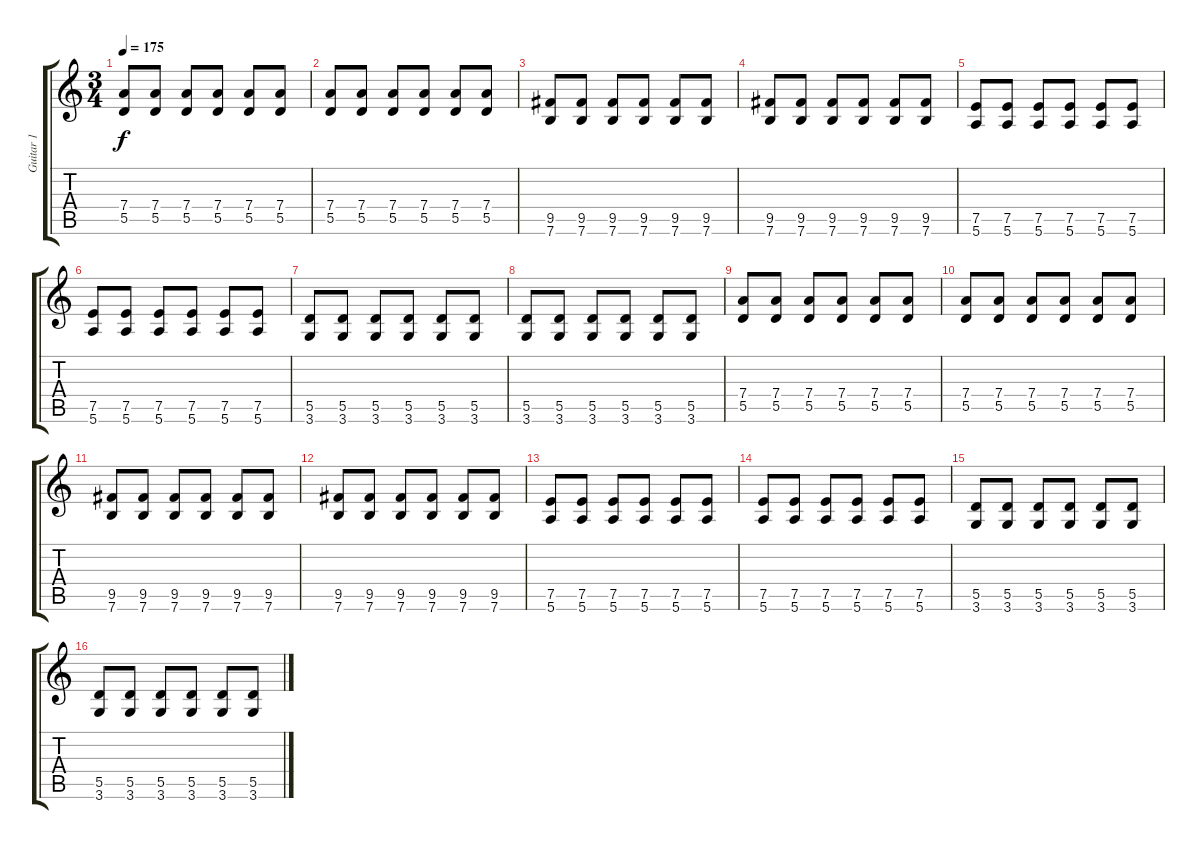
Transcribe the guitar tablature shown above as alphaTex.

\track ("Guitar 1" "Guitar 1") {instrument distortionguitar}
\staff {score tabs}
\tuning (E4 B3 G3 D3 A2 E2) {hide}
\ts (3 4)
\tempo 175
\clef g2
\ks c
(7.4 5.5).8{dy f} (7.4 5.5).8 (7.4 5.5).8 (7.4 5.5).8 (7.4 5.5).8 (7.4 5.5).8 |
(7.4 5.5).8 (7.4 5.5).8 (7.4 5.5).8 (7.4 5.5).8 (7.4 5.5).8 (7.4 5.5).8 |
(9.5 7.6).8 (9.5 7.6).8 (9.5 7.6).8 (9.5 7.6).8 (9.5 7.6).8 (9.5 7.6).8 |
(9.5 7.6).8 (9.5 7.6).8 (9.5 7.6).8 (9.5 7.6).8 (9.5 7.6).8 (9.5 7.6).8 |
(7.5 5.6).8 (7.5 5.6).8 (7.5 5.6).8 (7.5 5.6).8 (7.5 5.6).8 (7.5 5.6).8 |
(7.5 5.6).8 (7.5 5.6).8 (7.5 5.6).8 (7.5 5.6).8 (7.5 5.6).8 (7.5 5.6).8 |
(5.5 3.6).8 (5.5 3.6).8 (5.5 3.6).8 (5.5 3.6).8 (5.5 3.6).8 (5.5 3.6).8 |
(5.5 3.6).8 (5.5 3.6).8 (5.5 3.6).8 (5.5 3.6).8 (5.5 3.6).8 (5.5 3.6).8 |
(7.4 5.5).8 (7.4 5.5).8 (7.4 5.5).8 (7.4 5.5).8 (7.4 5.5).8 (7.4 5.5).8 |
(7.4 5.5).8 (7.4 5.5).8 (7.4 5.5).8 (7.4 5.5).8 (7.4 5.5).8 (7.4 5.5).8 |
(9.5 7.6).8 (9.5 7.6).8 (9.5 7.6).8 (9.5 7.6).8 (9.5 7.6).8 (9.5 7.6).8 |
(9.5 7.6).8 (9.5 7.6).8 (9.5 7.6).8 (9.5 7.6).8 (9.5 7.6).8 (9.5 7.6).8 |
(7.5 5.6).8 (7.5 5.6).8 (7.5 5.6).8 (7.5 5.6).8 (7.5 5.6).8 (7.5 5.6).8 |
(7.5 5.6).8 (7.5 5.6).8 (7.5 5.6).8 (7.5 5.6).8 (7.5 5.6).8 (7.5 5.6).8 |
(5.5 3.6).8 (5.5 3.6).8 (5.5 3.6).8 (5.5 3.6).8 (5.5 3.6).8 (5.5 3.6).8 |
(5.5 3.6).8 (5.5 3.6).8 (5.5 3.6).8 (5.5 3.6).8 (5.5 3.6).8 (5.5 3.6).8
